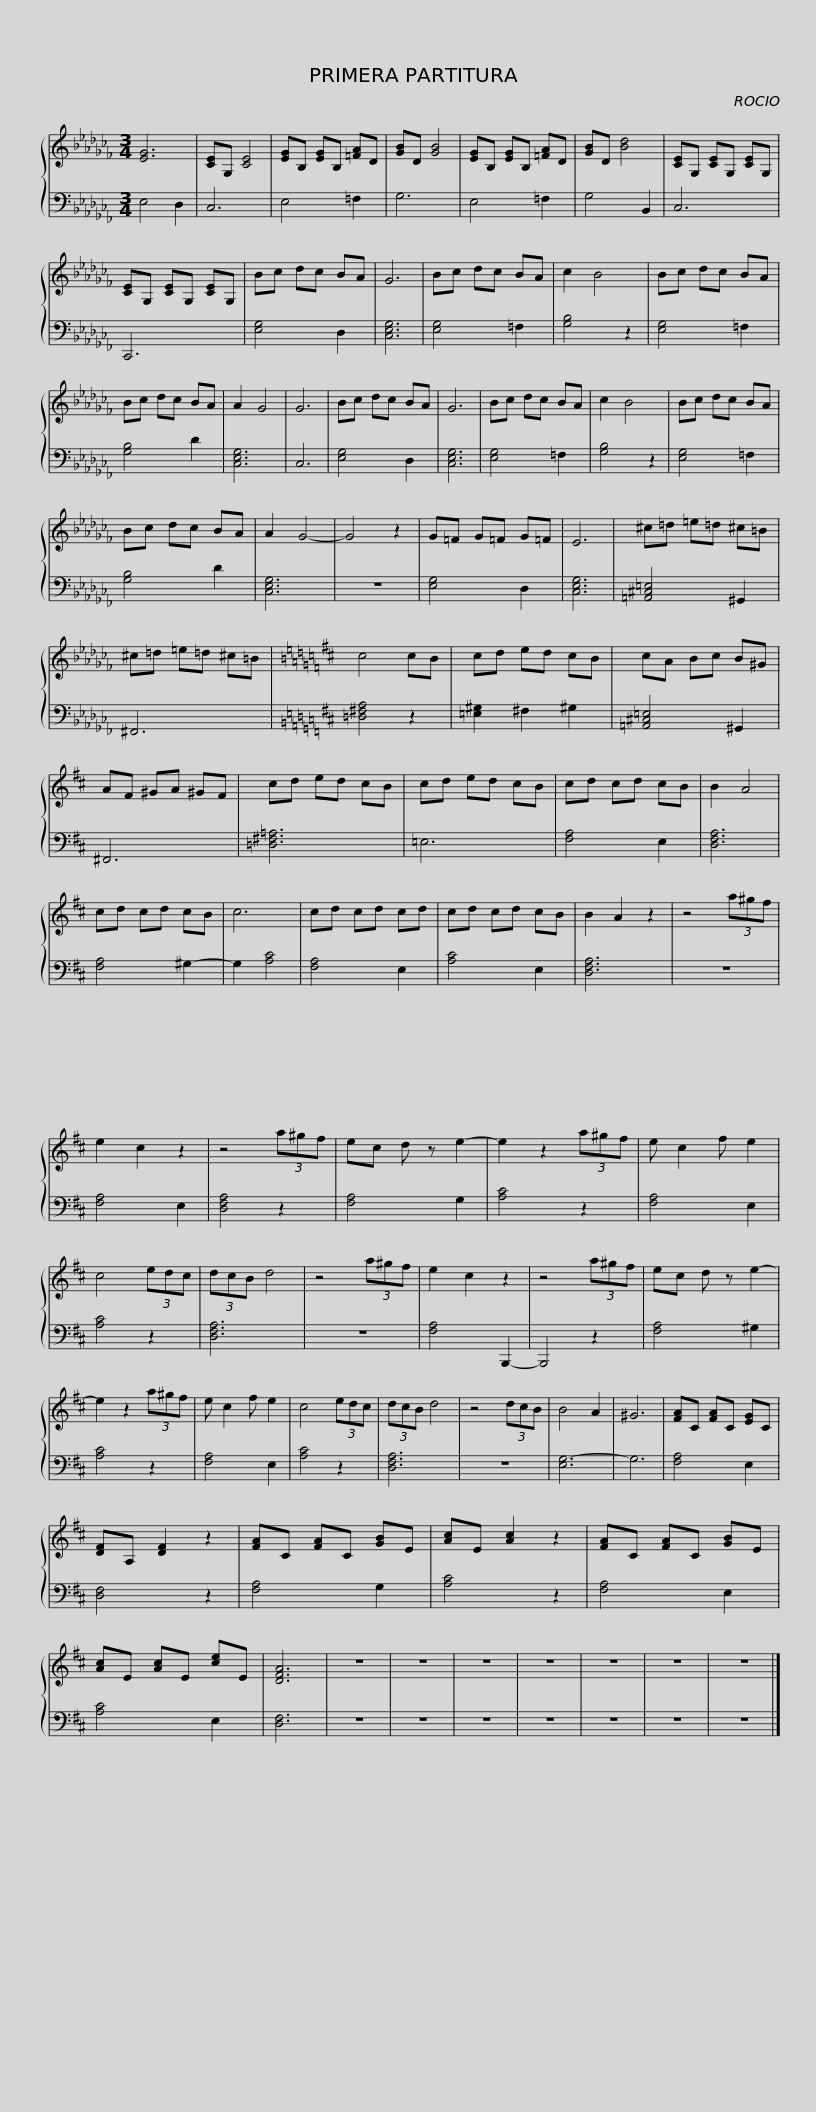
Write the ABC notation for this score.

X:1
%%score { 1 | 2 }
L:1/8
M:3/4
I:linebreak $
K:Cb
V:1 treble
V:2 bass
V:1
 [EG]6 | [CE]G, [CE]4 | [EG]B, [EG]B, [=FA]D | [GB]D [GB]4 | [EG]B, [EG]B, [=FA]D | %5
 [GB]D [Bd]4 | [CE]G, [CE]G, [CE]G, |$ [CE]G, [CE]G, [CE]G, | Bc dc BA | G6 | %10
 Bc dc BA | c2 B4 | Bc dc BA | Bc dc BA | A2 G4 |$ %15
 G6 | Bc dc BA | G6 | Bc dc BA | c2 B4 | %20
 Bc dc BA | Bc dc BA | A2 G4- | G4 z2 |$ G=F G=F G=F | %25
 E6 | ^c=d =e=d ^c=B | ^c=d =e=d ^c=B |[K:D] c4 cB | cd ed cB |$ %30
 cA Bc B^G | AF ^GA ^GF | cd ed cB | cd ed cB | cd cd cB | %35
 B2 A4 | cd cd cB |$ c6 | cd cd cd | cd cd cB | %40
 B2 A2 z2 | z4 (3a^gf | e2 c2 z2 | z4 (3a^gf | ec d z e2- | %45
 e2 z2 (3a^gf |$ e c2 f e2 | c4 (3edc | (3dcB d4 | z4 (3a^gf | %50
 e2 c2 z2 | z4 (3a^gf | ec d z e2- | e2 z2 (3a^gf | e c2 f e2 |$ %55
 c4 (3edc | (3dcB d4 | z4 (3dcB | B4 A2 | ^G6 | %60
 [FA]C [FA]C [EG]C | [DF]A, [DF]2 z2 | [FA]C [FA]C [GB]E | [Ac]E [Ac]2 z2 |$ [FA]C [FA]C [GB]E | %65
 [Ac]E [Ac]E [ce]E | [DFA]6 | z6 | z6 | z6 | %70
 z6 | z6 | z6 | z6 |] %74
V:2
 E,4 D,2 | C,6 | E,4 =F,2 | G,6 | E,4 =F,2 | %5
 G,4 B,,2 | C,6 |$ C,,6 | [E,G,]4 D,2 | [C,E,G,]6 | %10
 [E,G,]4 =F,2 | [G,B,]4 z2 | [E,G,]4 =F,2 | [G,B,]4 D2 | [C,E,G,]6 |$ %15
 C,6 | [E,G,]4 D,2 | [C,E,G,]6 | [E,G,]4 =F,2 | [G,B,]4 z2 | %20
 [E,G,]4 =F,2 | [G,B,]4 D2 | [C,E,G,]6 | z6 |$ [E,G,]4 D,2 | %25
 [C,E,G,]6 | [=A,,^C,=E,]4 ^G,,2 | ^F,,6 |[K:D] [=D,^F,A,]4 z2 | [=E,^G,]2 ^F,2 ^G,2 |$ %30
 [=A,,^C,=E,]4 ^G,,2 | ^F,,6 | [=D,^F,=A,]6 | =E,6 | [F,A,]4 E,2 | %35
 [D,F,A,]6 | [F,A,]4 ^G,2- |$ G,2 [A,C]4 | [F,A,]4 E,2 | [A,C]4 E,2 | %40
 [D,F,A,]6 | z6 | [F,A,]4 E,2 | [D,F,A,]4 z2 | [F,A,]4 G,2 | %45
 [A,C]4 z2 |$ [F,A,]4 E,2 | [A,C]4 z2 | [D,F,A,]6 | z6 | %50
 [F,A,]4 B,,,2- | B,,,4 z2 | [F,A,]4 ^G,2 | [A,C]4 z2 | [F,A,]4 E,2 |$ %55
 [A,C]4 z2 | [D,F,A,]6 | z6 | [E,G,-]6 | G,6 | %60
 [F,A,]4 E,2 | [D,F,]4 z2 | [F,A,]4 G,2 | [A,C]4 z2 |$ [F,A,]4 E,2 | %65
 [A,C]4 E,2 | [D,F,]6 | z6 | z6 | z6 | %70
 z6 | z6 | z6 | z6 |] %74
